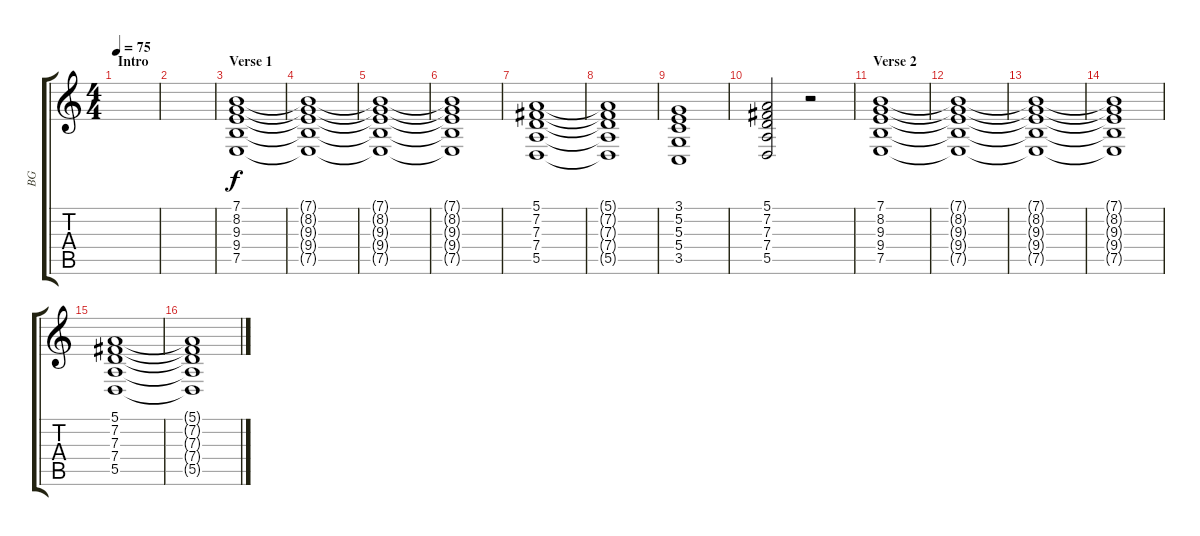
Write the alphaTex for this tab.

\track ("BG" "BG") {instrument pad2warm}
\staff {score tabs}
\tuning (E4 B3 G3 D3 A2 E2) {hide}
\ts (4 4)
\section ("" "Intro")
\tempo 75
\clef g2
\ks c
|
|
\section ("" "Verse 1")
(7.1 8.2 9.3 9.4 7.5).1 |
(7.1{t} 8.2{t} 9.3{t} 9.4{t} 7.5{t}).1 |
(7.1{t} 8.2{t} 9.3{t} 9.4{t} 7.5{t}).1 |
(7.1{t} 8.2{t} 9.3{t} 9.4{t} 7.5{t}).1 |
(5.1 7.2 7.3 7.4 5.5).1 |
(5.1{t} 7.2{t} 7.3{t} 7.4{t} 5.5{t}).1 |
(3.1 5.2 5.3 5.4 3.5).1 |
(5.1 7.2 7.3 7.4 5.5).2 r.2 |
\section ("" "Verse 2")
(7.1 8.2 9.3 9.4 7.5).1 |
(7.1{t} 8.2{t} 9.3{t} 9.4{t} 7.5{t}).1 |
(7.1{t} 8.2{t} 9.3{t} 9.4{t} 7.5{t}).1 |
(7.1{t} 8.2{t} 9.3{t} 9.4{t} 7.5{t}).1 |
(5.1 7.2 7.3 7.4 5.5).1 |
(5.1{t} 7.2{t} 7.3{t} 7.4{t} 5.5{t}).1
